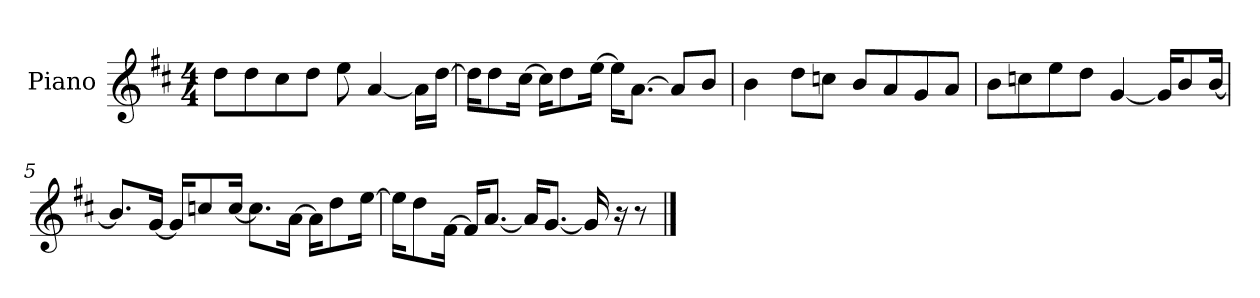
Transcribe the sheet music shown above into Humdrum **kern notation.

**kern
*part1
*staff1
*I"Piano
*I'P-no
*clefG2
*k[f#c#]
*M4/4
*MM90
=1
8dd\L
8dd\
8cc#\
8dd\J
8ee\
[4a/
16a\LL]
[16dd\JJ
=2
16dd\KL]
8dd\
[16cc#\Jk
16cc#\KL]
8dd\
[16ee\Jk
16ee\KL]
[8.a\J
8a/L]
8b/J
=3
4b\
8dd\L
8ccn\J
8b/L
8a/
8g/
8a/J
=4
8b\L
8ccn\
8ee\
8dd\J
[4g/
16g/KL]
8b/
[16b/Jk
!!LO:LB:g=z
=5
8.b/L]
[16g/Jk
16g/KL]
8ccn/
[16cc/Jk
8.cc\L]
[16a\Jk
16a\KL]
8dd\
[16ee\Jk
=6
16ee\KL]
8dd\
[16f#\Jk
16f#/KL]
[8.a/J
16a/KL]
[8.g/J
16g/]
16r
8r
==
*-
